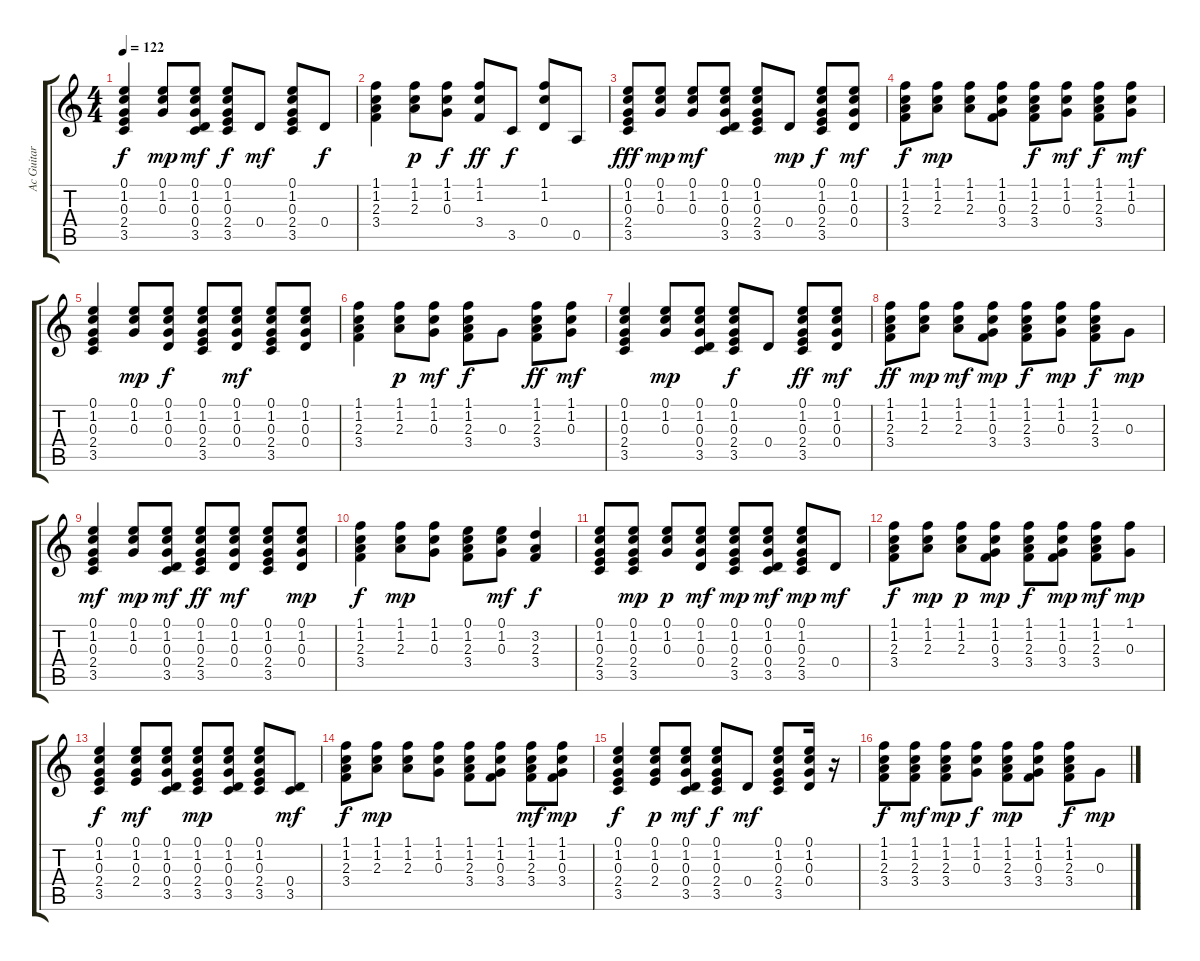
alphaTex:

\track ("Ac Guitar 1" "Ac Guitar ") {instrument acousticguitarsteel}
\staff {score tabs}
\tuning (E4 B3 G3 D3 A2 E2) {hide}
\ts (4 4)
\tempo 122
\clef g2
\ks c
(0.1 1.2 0.3 2.4 3.5).4{dy f} (0.1 1.2 0.3).8{dy mp} (0.1 1.2 0.3 0.4 3.5).8{dy mf} (0.1 1.2 0.3 2.4 3.5).8{dy f} 0.4.8{dy mf} (0.1 1.2 0.3 2.4 3.5).8 0.4.8{dy f} |
(1.1 1.2 2.3 3.4).4 (1.1 1.2 2.3).8{dy p} (1.1 1.2 0.3).8{dy f} (1.1 1.2 3.4).8{dy ff} 3.5.8{dy f} (1.1 1.2 0.4).8 0.5.8 |
(0.1 1.2 0.3 2.4 3.5).8{dy fff} (0.1 1.2 0.3).8{dy mp} (0.1 1.2 0.3).8{dy mf} (0.1 1.2 0.3 0.4 3.5).8 (0.1 1.2 0.3 2.4 3.5).8 0.4.8{dy mp} (0.1 1.2 0.3 2.4 3.5).8{dy f} (0.1 1.2 0.3 0.4).8{dy mf} |
(1.1 1.2 2.3 3.4).8{dy f} (1.1 1.2 2.3).8{dy mp} (1.1 1.2 2.3).8 (1.1 1.2 0.3 3.4).8 (1.1 1.2 2.3 3.4).8{dy f} (1.1 1.2 0.3).8{dy mf} (1.1 1.2 2.3 3.4).8{dy f} (1.1 1.2 0.3).8{dy mf} |
(0.1 1.2 0.3 2.4 3.5).4 (0.1 1.2 0.3).8{dy mp} (0.1 1.2 0.3 0.4).8{dy f} (0.1 1.2 0.3 2.4 3.5).8 (0.1 1.2 0.3 0.4).8{dy mf} (0.1 1.2 0.3 2.4 3.5).8 (0.1 1.2 0.3 0.4).8 |
(1.1 1.2 2.3 3.4).4 (1.1 1.2 2.3).8{dy p} (1.1 1.2 0.3).8{dy mf} (1.1 1.2 2.3 3.4).8{dy f} 0.3.8 (1.1 1.2 2.3 3.4).8{dy ff} (1.1 1.2 0.3).8{dy mf} |
(0.1 1.2 0.3 2.4 3.5).4 (0.1 1.2 0.3).8{dy mp} (0.1 1.2 0.3 0.4 3.5).8 (0.1 1.2 0.3 2.4 3.5).8{dy f} 0.4.8 (0.1 1.2 0.3 2.4 3.5).8{dy ff} (0.1 1.2 0.3 0.4).8{dy mf} |
(1.1 1.2 2.3 3.4).8{dy ff} (1.1 1.2 2.3).8{dy mp} (1.1 1.2 2.3).8{dy mf} (1.1 1.2 0.3 3.4).8{dy mp} (1.1 1.2 2.3 3.4).8{dy f} (1.1 1.2 0.3).8{dy mp} (1.1 1.2 2.3 3.4).8{dy f} 0.3.8{dy mp} |
(0.1 1.2 0.3 2.4 3.5).4{dy mf} (0.1 1.2 0.3).8{dy mp} (0.1 1.2 0.3 0.4 3.5).8{dy mf} (0.1 1.2 0.3 2.4 3.5).8{dy ff} (0.1 1.2 0.3 0.4).8{dy mf} (0.1 1.2 0.3 2.4 3.5).8 (0.1 1.2 0.3 0.4).8{dy mp} |
(1.1 1.2 2.3 3.4).4{dy f} (1.1 1.2 2.3).8{dy mp} (1.1 1.2 0.3).8 (0.1 1.2 2.3 3.4).8 (0.1 1.2 0.3).8{dy mf} (3.2 2.3 3.4).4{dy f} |
(0.1 1.2 0.3 2.4 3.5).8 (0.1 1.2 0.3 2.4 3.5).8{dy mp} (0.1 1.2 0.3).8{dy p} (0.1 1.2 0.3 0.4).8{dy mf} (0.1 1.2 0.3 2.4 3.5).8{dy mp} (0.1 1.2 0.3 0.4 3.5).8{dy mf} (0.1 1.2 0.3 2.4 3.5).8{dy mp} 0.4.8{dy mf} |
(1.1 1.2 2.3 3.4).8{dy f} (1.1 1.2 2.3).8{dy mp} (1.1 1.2 2.3).8{dy p} (1.1 1.2 0.3 3.4).8{dy mp} (1.1 1.2 2.3 3.4).8{dy f} (1.1 1.2 0.3 3.4).8{dy mp} (1.1 1.2 2.3 3.4).8{dy mf} (1.1 0.3).8{dy mp} |
(0.1 1.2 0.3 2.4 3.5).4{dy f} (0.1 1.2 0.3 2.4).8{dy mf} (0.1 1.2 0.3 0.4 3.5).8 (0.1 1.2 0.3 2.4 3.5).8{dy mp} (0.1 1.2 0.3 0.4 3.5).8 (0.1 1.2 0.3 2.4 3.5).8 (0.4 3.5).8{dy mf} |
(1.1 1.2 2.3 3.4).8{dy f} (1.1 1.2 2.3).8{dy mp} (1.1 1.2 2.3).8 (1.1 1.2 0.3).8 (1.1 1.2 2.3 3.4).8 (1.1 1.2 0.3 3.4).8 (1.1 1.2 2.3 3.4).8{dy mf} (1.1 1.2 0.3 3.4).8{dy mp} |
(0.1 1.2 0.3 2.4 3.5).4{dy f} (0.1 1.2 0.3 2.4).8{dy p} (0.1 1.2 0.3 0.4 3.5).8{dy mf} (0.1 1.2 0.3 2.4 3.5).8{dy f} 0.4.8{dy mf} (0.1 1.2 0.3 2.4 3.5).8 (0.1 1.2 0.3 0.4).16 r.16 |
(1.1 1.2 2.3 3.4).8{dy f} (1.1 1.2 2.3 3.4).8{dy mf} (1.1 1.2 2.3 3.4).8{dy mp} (1.1 1.2 0.3).8{dy f} (1.1 1.2 2.3 3.4).8{dy mp} (1.1 1.2 0.3 3.4).8 (1.1 1.2 2.3 3.4).8{dy f} 0.3.8{dy mp}
